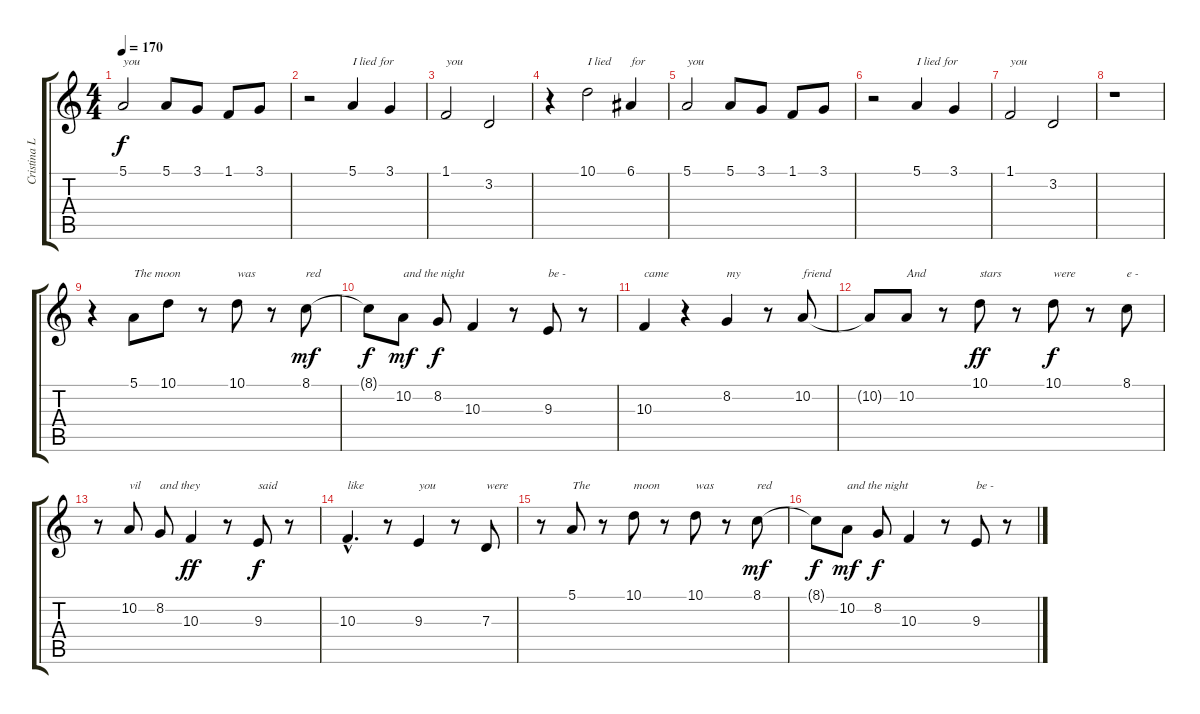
\track ("Cristina Llanos (Veu)" "Cristina L") {instrument lead6voice}
\staff {score tabs}
\tuning (E4 B3 G3 D3 A2 E2) {hide}
\ts (4 4)
\tempo 170
\clef g2
\ks c
5.1.2{txt "you" dy f} 5.1.8 3.1.8 1.1.8 3.1.8 |
r.2 5.1.4{txt "I lied for"} 3.1.4 |
1.1.2{txt "you"} 3.2.2 |
r.4 10.1.2{txt "I lied"} 6.1.4{txt "for"} |
5.1.2{txt "you"} 5.1.8 3.1.8 1.1.8 3.1.8 |
r.2 5.1.4{txt "I lied for"} 3.1.4 |
1.1.2{txt "you"} 3.2.2 |
r.1 |
r.4 5.1.8{txt "The moon"} 10.1.8 r.8 10.1.8{txt "was"} r.8 8.1.8{txt "red" dy mf} |
8.1{t}.8{dy f} 10.2.8{txt "and the night" dy mf} 8.2.8{dy f} 10.3.4 r.8 9.3.8{txt "be -"} r.8 |
10.3.4{txt "came"} r.4 8.2.4{txt "my"} r.8 10.2.8{txt "friend"} |
10.2{t}.8 10.2.8{txt "And"} r.8 10.1.8{txt "stars" dy ff} r.8 10.1.8{txt "were" dy f} r.8 8.1.8{txt "e -"} |
r.8 10.2.8{txt "vil"} 8.2.8{txt "and they"} 10.3.4{dy ff} r.8 9.3.8{txt "said" dy f} r.8 |
10.3{hac}.4{d txt "like"} r.8 9.3.4{txt "you"} r.8 7.3.8{txt "were"} |
r.8 5.1.8{txt "The "} r.8 10.1.8{txt "moon"} r.8 10.1.8{txt "was"} r.8 8.1.8{txt "red" dy mf} |
8.1{t}.8{dy f} 10.2.8{txt "and the night" dy mf} 8.2.8{dy f} 10.3.4 r.8 9.3.8{txt "be -"} r.8
